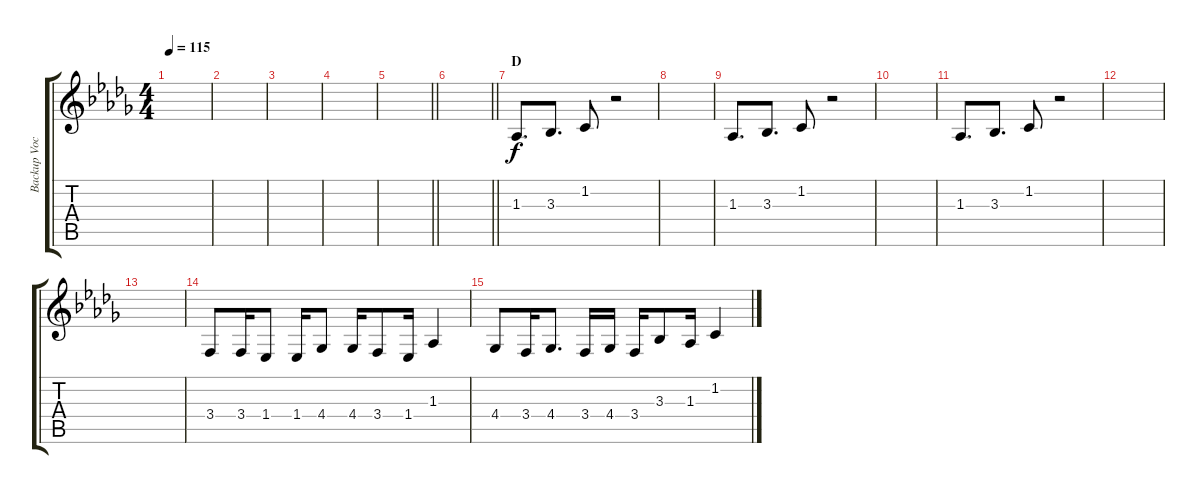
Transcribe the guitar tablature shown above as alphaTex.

\track ("Backup Vocals" "Backup Voc") {instrument altosax}
\staff {score tabs}
\tuning (E4 B3 G3 D3 A2 E2) {hide}
\ts (4 4)
\tempo 115
\clef g2
\ks db
|
|
|
|
\barLineRight lightlight
|
\barLineRight lightlight
|
\section ("" "D")
1.3.8{d} 3.3.8{d} 1.2.8 r.2 |
|
1.3.8{d} 3.3.8{d} 1.2.8 r.2 |
|
1.3.8{d} 3.3.8{d} 1.2.8 r.2 |
|
|
3.4.8 3.4.16 1.4.8 1.4.16 4.4.8 4.4.16 3.4.8 1.4.16 1.3.4 |
4.4.8 3.4.16 4.4.8{d} 3.4.16 4.4.16 3.4.16 3.3.8 1.3.16 1.2.4
